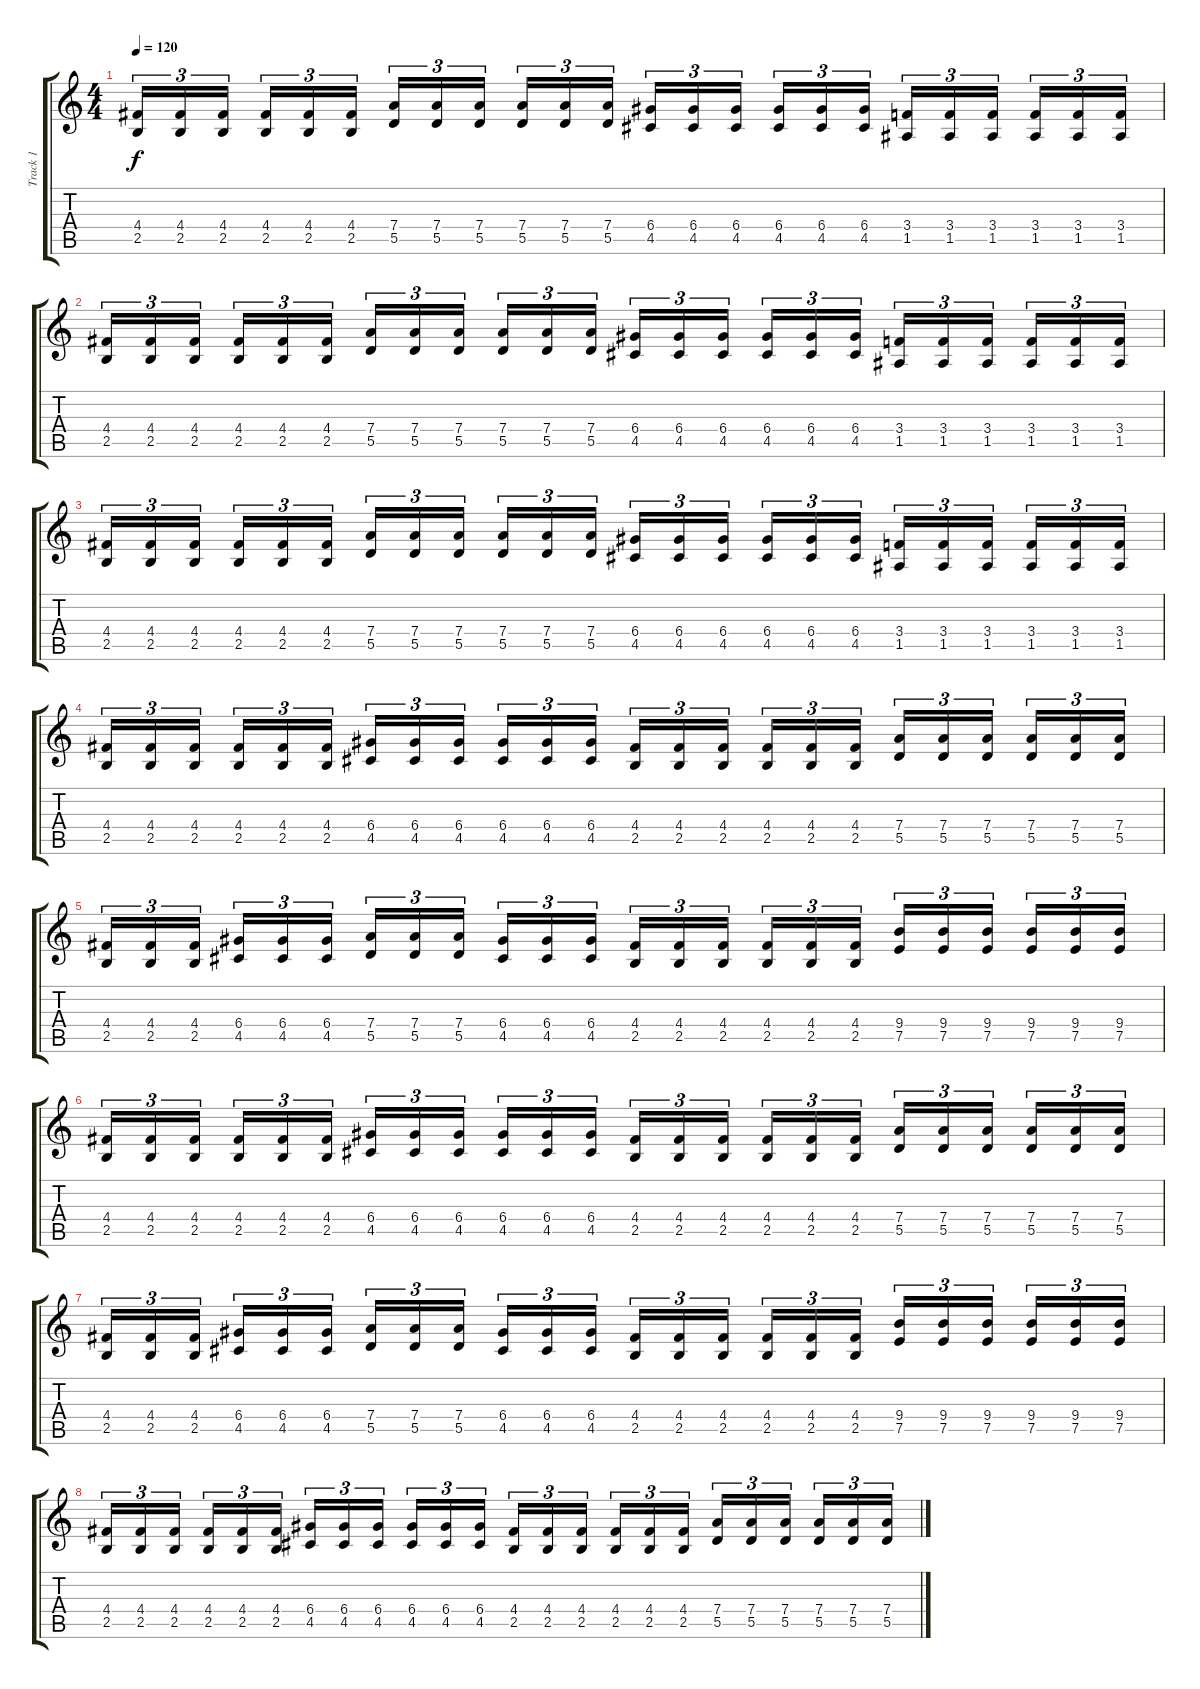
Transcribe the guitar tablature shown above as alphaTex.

\track ("Track 1" "Track 1") {instrument distortionguitar}
\staff {score tabs}
\tuning (E4 B3 G3 D3 A2 E2) {hide}
\ts (4 4)
\tempo 120
\clef g2
\ks c
(4.4 2.5).16{tu (3 2) dy f} (4.4 2.5).16{tu (3 2)} (4.4 2.5).16{tu (3 2)} (4.4 2.5).16{tu (3 2)} (4.4 2.5).16{tu (3 2)} (4.4 2.5).16{tu (3 2)} (7.4 5.5).16{tu (3 2)} (7.4 5.5).16{tu (3 2)} (7.4 5.5).16{tu (3 2)} (7.4 5.5).16{tu (3 2)} (7.4 5.5).16{tu (3 2)} (7.4 5.5).16{tu (3 2)} (6.4 4.5).16{tu (3 2)} (6.4 4.5).16{tu (3 2)} (6.4 4.5).16{tu (3 2)} (6.4 4.5).16{tu (3 2)} (6.4 4.5).16{tu (3 2)} (6.4 4.5).16{tu (3 2)} (3.4 1.5).16{tu (3 2)} (3.4 1.5).16{tu (3 2)} (3.4 1.5).16{tu (3 2)} (3.4 1.5).16{tu (3 2)} (3.4 1.5).16{tu (3 2)} (3.4 1.5).16{tu (3 2)} |
(4.4 2.5).16{tu (3 2)} (4.4 2.5).16{tu (3 2)} (4.4 2.5).16{tu (3 2)} (4.4 2.5).16{tu (3 2)} (4.4 2.5).16{tu (3 2)} (4.4 2.5).16{tu (3 2)} (7.4 5.5).16{tu (3 2)} (7.4 5.5).16{tu (3 2)} (7.4 5.5).16{tu (3 2)} (7.4 5.5).16{tu (3 2)} (7.4 5.5).16{tu (3 2)} (7.4 5.5).16{tu (3 2)} (6.4 4.5).16{tu (3 2)} (6.4 4.5).16{tu (3 2)} (6.4 4.5).16{tu (3 2)} (6.4 4.5).16{tu (3 2)} (6.4 4.5).16{tu (3 2)} (6.4 4.5).16{tu (3 2)} (3.4 1.5).16{tu (3 2)} (3.4 1.5).16{tu (3 2)} (3.4 1.5).16{tu (3 2)} (3.4 1.5).16{tu (3 2)} (3.4 1.5).16{tu (3 2)} (3.4 1.5).16{tu (3 2)} |
(4.4 2.5).16{tu (3 2)} (4.4 2.5).16{tu (3 2)} (4.4 2.5).16{tu (3 2)} (4.4 2.5).16{tu (3 2)} (4.4 2.5).16{tu (3 2)} (4.4 2.5).16{tu (3 2)} (7.4 5.5).16{tu (3 2)} (7.4 5.5).16{tu (3 2)} (7.4 5.5).16{tu (3 2)} (7.4 5.5).16{tu (3 2)} (7.4 5.5).16{tu (3 2)} (7.4 5.5).16{tu (3 2)} (6.4 4.5).16{tu (3 2)} (6.4 4.5).16{tu (3 2)} (6.4 4.5).16{tu (3 2)} (6.4 4.5).16{tu (3 2)} (6.4 4.5).16{tu (3 2)} (6.4 4.5).16{tu (3 2)} (3.4 1.5).16{tu (3 2)} (3.4 1.5).16{tu (3 2)} (3.4 1.5).16{tu (3 2)} (3.4 1.5).16{tu (3 2)} (3.4 1.5).16{tu (3 2)} (3.4 1.5).16{tu (3 2)} |
(4.4 2.5).16{tu (3 2)} (4.4 2.5).16{tu (3 2)} (4.4 2.5).16{tu (3 2)} (4.4 2.5).16{tu (3 2)} (4.4 2.5).16{tu (3 2)} (4.4 2.5).16{tu (3 2)} (6.4 4.5).16{tu (3 2)} (6.4 4.5).16{tu (3 2)} (6.4 4.5).16{tu (3 2)} (6.4 4.5).16{tu (3 2)} (6.4 4.5).16{tu (3 2)} (6.4 4.5).16{tu (3 2)} (4.4 2.5).16{tu (3 2)} (4.4 2.5).16{tu (3 2)} (4.4 2.5).16{tu (3 2)} (4.4 2.5).16{tu (3 2)} (4.4 2.5).16{tu (3 2)} (4.4 2.5).16{tu (3 2)} (7.4 5.5).16{tu (3 2)} (7.4 5.5).16{tu (3 2)} (7.4 5.5).16{tu (3 2)} (7.4 5.5).16{tu (3 2)} (7.4 5.5).16{tu (3 2)} (7.4 5.5).16{tu (3 2)} |
(4.4 2.5).16{tu (3 2)} (4.4 2.5).16{tu (3 2)} (4.4 2.5).16{tu (3 2)} (6.4 4.5).16{tu (3 2)} (6.4 4.5).16{tu (3 2)} (6.4 4.5).16{tu (3 2)} (7.4 5.5).16{tu (3 2)} (7.4 5.5).16{tu (3 2)} (7.4 5.5).16{tu (3 2)} (6.4 4.5).16{tu (3 2)} (6.4 4.5).16{tu (3 2)} (6.4 4.5).16{tu (3 2)} (4.4 2.5).16{tu (3 2)} (4.4 2.5).16{tu (3 2)} (4.4 2.5).16{tu (3 2)} (4.4 2.5).16{tu (3 2)} (4.4 2.5).16{tu (3 2)} (4.4 2.5).16{tu (3 2)} (9.4 7.5).16{tu (3 2)} (9.4 7.5).16{tu (3 2)} (9.4 7.5).16{tu (3 2)} (9.4 7.5).16{tu (3 2)} (9.4 7.5).16{tu (3 2)} (9.4 7.5).16{tu (3 2)} |
(4.4 2.5).16{tu (3 2)} (4.4 2.5).16{tu (3 2)} (4.4 2.5).16{tu (3 2)} (4.4 2.5).16{tu (3 2)} (4.4 2.5).16{tu (3 2)} (4.4 2.5).16{tu (3 2)} (6.4 4.5).16{tu (3 2)} (6.4 4.5).16{tu (3 2)} (6.4 4.5).16{tu (3 2)} (6.4 4.5).16{tu (3 2)} (6.4 4.5).16{tu (3 2)} (6.4 4.5).16{tu (3 2)} (4.4 2.5).16{tu (3 2)} (4.4 2.5).16{tu (3 2)} (4.4 2.5).16{tu (3 2)} (4.4 2.5).16{tu (3 2)} (4.4 2.5).16{tu (3 2)} (4.4 2.5).16{tu (3 2)} (7.4 5.5).16{tu (3 2)} (7.4 5.5).16{tu (3 2)} (7.4 5.5).16{tu (3 2)} (7.4 5.5).16{tu (3 2)} (7.4 5.5).16{tu (3 2)} (7.4 5.5).16{tu (3 2)} |
(4.4 2.5).16{tu (3 2)} (4.4 2.5).16{tu (3 2)} (4.4 2.5).16{tu (3 2)} (6.4 4.5).16{tu (3 2)} (6.4 4.5).16{tu (3 2)} (6.4 4.5).16{tu (3 2)} (7.4 5.5).16{tu (3 2)} (7.4 5.5).16{tu (3 2)} (7.4 5.5).16{tu (3 2)} (6.4 4.5).16{tu (3 2)} (6.4 4.5).16{tu (3 2)} (6.4 4.5).16{tu (3 2)} (4.4 2.5).16{tu (3 2)} (4.4 2.5).16{tu (3 2)} (4.4 2.5).16{tu (3 2)} (4.4 2.5).16{tu (3 2)} (4.4 2.5).16{tu (3 2)} (4.4 2.5).16{tu (3 2)} (9.4 7.5).16{tu (3 2)} (9.4 7.5).16{tu (3 2)} (9.4 7.5).16{tu (3 2)} (9.4 7.5).16{tu (3 2)} (9.4 7.5).16{tu (3 2)} (9.4 7.5).16{tu (3 2)} |
(4.4 2.5).16{tu (3 2)} (4.4 2.5).16{tu (3 2)} (4.4 2.5).16{tu (3 2)} (4.4 2.5).16{tu (3 2)} (4.4 2.5).16{tu (3 2)} (4.4 2.5).16{tu (3 2)} (6.4 4.5).16{tu (3 2)} (6.4 4.5).16{tu (3 2)} (6.4 4.5).16{tu (3 2)} (6.4 4.5).16{tu (3 2)} (6.4 4.5).16{tu (3 2)} (6.4 4.5).16{tu (3 2)} (4.4 2.5).16{tu (3 2)} (4.4 2.5).16{tu (3 2)} (4.4 2.5).16{tu (3 2)} (4.4 2.5).16{tu (3 2)} (4.4 2.5).16{tu (3 2)} (4.4 2.5).16{tu (3 2)} (7.4 5.5).16{tu (3 2)} (7.4 5.5).16{tu (3 2)} (7.4 5.5).16{tu (3 2)} (7.4 5.5).16{tu (3 2)} (7.4 5.5).16{tu (3 2)} (7.4 5.5).16{tu (3 2)}
